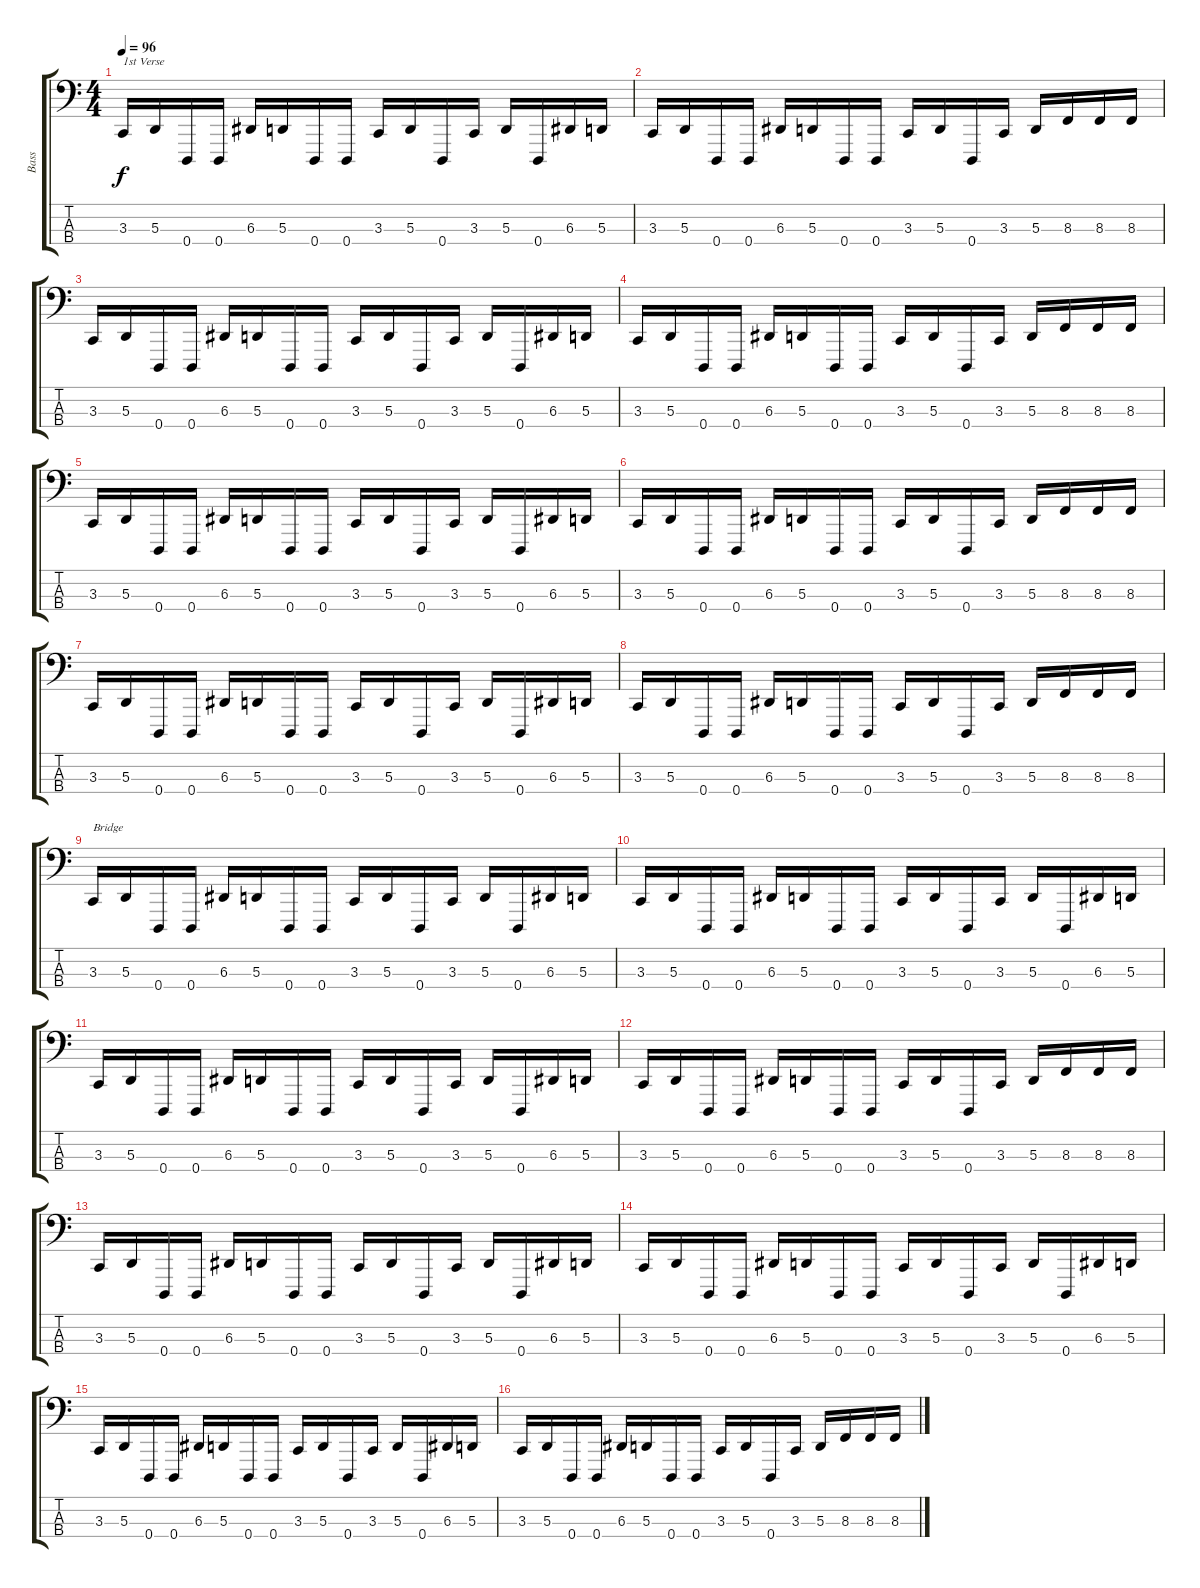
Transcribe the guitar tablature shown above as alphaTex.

\track ("Bass" "Bass") {instrument lead8bassandlead}
\staff {score tabs}
\tuning (G2 D2 A1 D1) {hide}
\ts (4 4)
\tempo 96
\clef f4
\ks c
3.3.16{txt "1st Verse" dy f} 5.3.16 0.4.16 0.4.16 6.3.16 5.3.16 0.4.16 0.4.16 3.3.16 5.3.16 0.4.16 3.3.16 5.3.16 0.4.16 6.3.16 5.3.16 |
3.3.16 5.3.16 0.4.16 0.4.16 6.3.16 5.3.16 0.4.16 0.4.16 3.3.16 5.3.16 0.4.16 3.3.16 5.3.16 8.3.16 8.3.16 8.3.16 |
3.3.16 5.3.16 0.4.16 0.4.16 6.3.16 5.3.16 0.4.16 0.4.16 3.3.16 5.3.16 0.4.16 3.3.16 5.3.16 0.4.16 6.3.16 5.3.16 |
3.3.16 5.3.16 0.4.16 0.4.16 6.3.16 5.3.16 0.4.16 0.4.16 3.3.16 5.3.16 0.4.16 3.3.16 5.3.16 8.3.16 8.3.16 8.3.16 |
3.3.16 5.3.16 0.4.16 0.4.16 6.3.16 5.3.16 0.4.16 0.4.16 3.3.16 5.3.16 0.4.16 3.3.16 5.3.16 0.4.16 6.3.16 5.3.16 |
3.3.16 5.3.16 0.4.16 0.4.16 6.3.16 5.3.16 0.4.16 0.4.16 3.3.16 5.3.16 0.4.16 3.3.16 5.3.16 8.3.16 8.3.16 8.3.16 |
3.3.16 5.3.16 0.4.16 0.4.16 6.3.16 5.3.16 0.4.16 0.4.16 3.3.16 5.3.16 0.4.16 3.3.16 5.3.16 0.4.16 6.3.16 5.3.16 |
3.3.16 5.3.16 0.4.16 0.4.16 6.3.16 5.3.16 0.4.16 0.4.16 3.3.16 5.3.16 0.4.16 3.3.16 5.3.16 8.3.16 8.3.16 8.3.16 |
3.3.16{txt "Bridge"} 5.3.16 0.4.16 0.4.16 6.3.16 5.3.16 0.4.16 0.4.16 3.3.16 5.3.16 0.4.16 3.3.16 5.3.16 0.4.16 6.3.16 5.3.16 |
3.3.16 5.3.16 0.4.16 0.4.16 6.3.16 5.3.16 0.4.16 0.4.16 3.3.16 5.3.16 0.4.16 3.3.16 5.3.16 0.4.16 6.3.16 5.3.16 |
3.3.16 5.3.16 0.4.16 0.4.16 6.3.16 5.3.16 0.4.16 0.4.16 3.3.16 5.3.16 0.4.16 3.3.16 5.3.16 0.4.16 6.3.16 5.3.16 |
3.3.16 5.3.16 0.4.16 0.4.16 6.3.16 5.3.16 0.4.16 0.4.16 3.3.16 5.3.16 0.4.16 3.3.16 5.3.16 8.3.16 8.3.16 8.3.16 |
3.3.16 5.3.16 0.4.16 0.4.16 6.3.16 5.3.16 0.4.16 0.4.16 3.3.16 5.3.16 0.4.16 3.3.16 5.3.16 0.4.16 6.3.16 5.3.16 |
3.3.16 5.3.16 0.4.16 0.4.16 6.3.16 5.3.16 0.4.16 0.4.16 3.3.16 5.3.16 0.4.16 3.3.16 5.3.16 0.4.16 6.3.16 5.3.16 |
3.3.16 5.3.16 0.4.16 0.4.16 6.3.16 5.3.16 0.4.16 0.4.16 3.3.16 5.3.16 0.4.16 3.3.16 5.3.16 0.4.16 6.3.16 5.3.16 |
3.3.16 5.3.16 0.4.16 0.4.16 6.3.16 5.3.16 0.4.16 0.4.16 3.3.16 5.3.16 0.4.16 3.3.16 5.3.16 8.3.16 8.3.16 8.3.16
